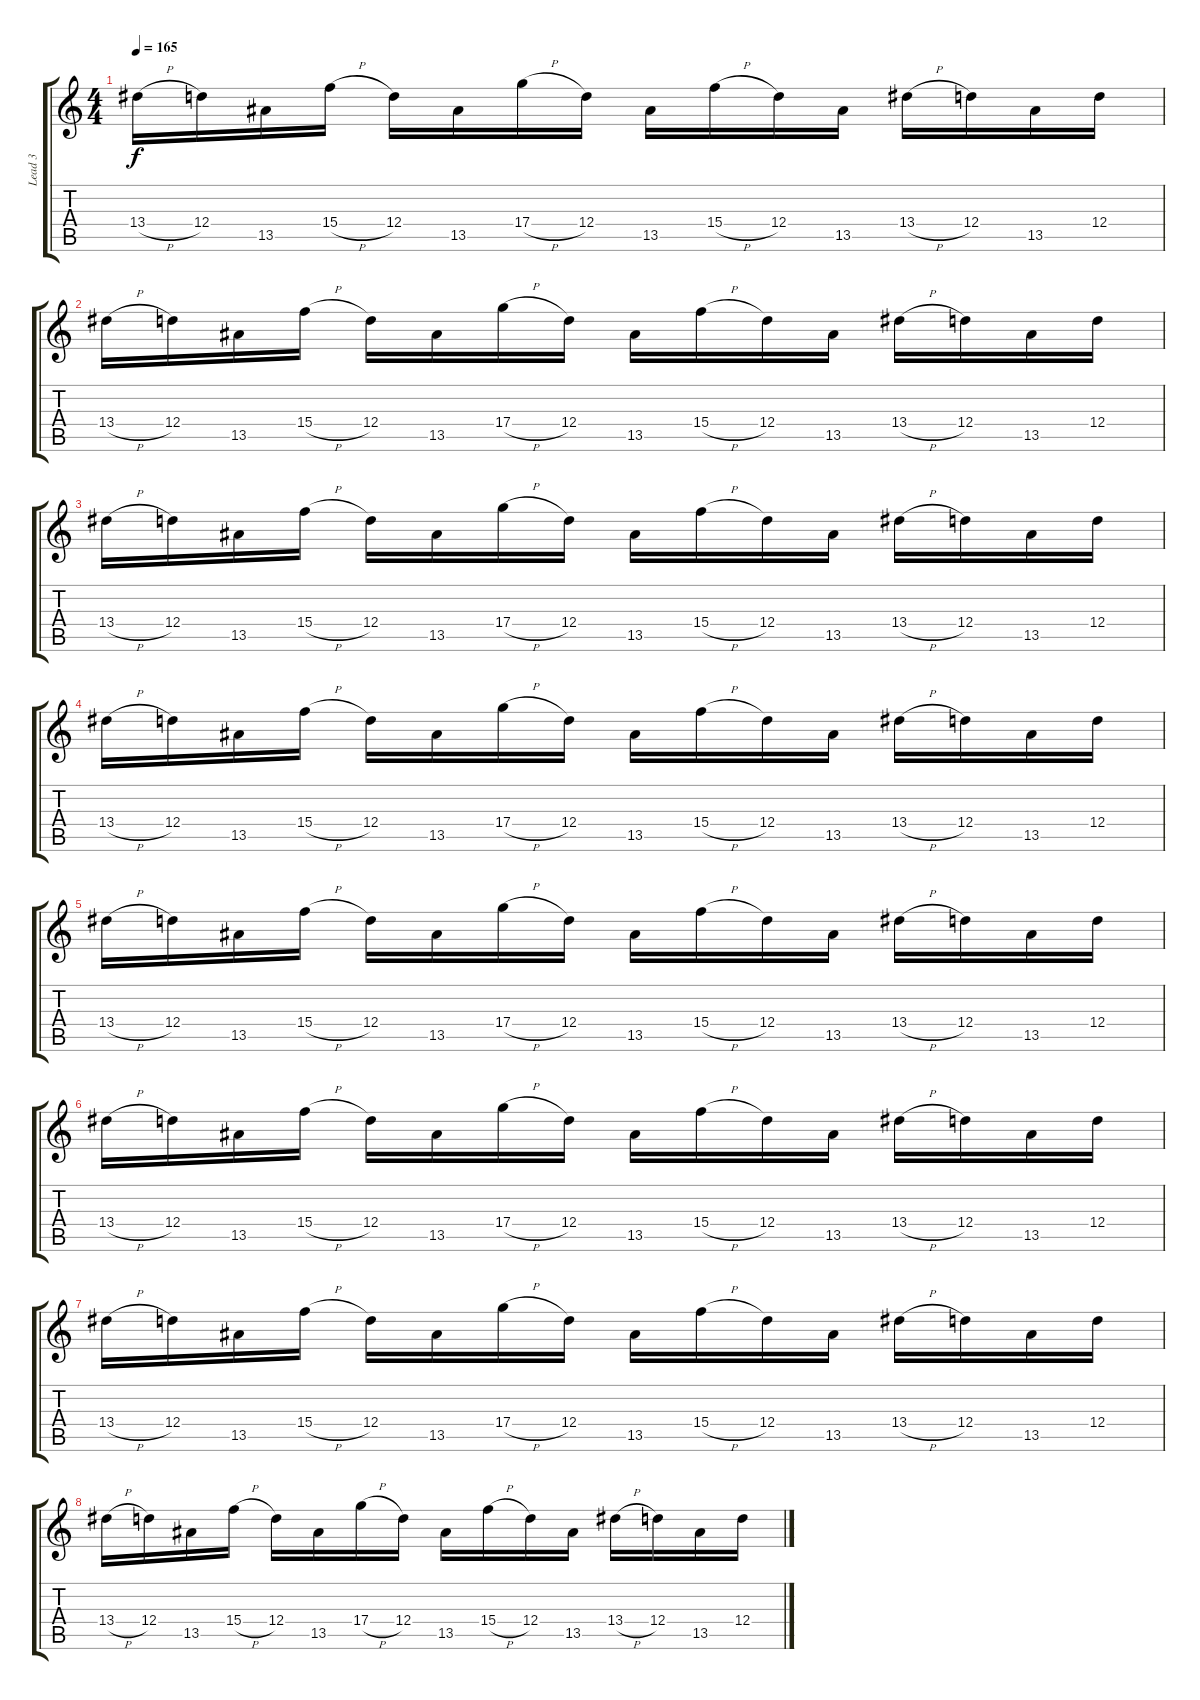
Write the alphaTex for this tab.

\track ("Lead 3" "Lead 3") {instrument distortionguitar}
\staff {score tabs}
\tuning (E4 B3 G3 D3 A2 E2) {hide}
\ts (4 4)
\tempo 165
\clef g2
\ks c
13.4{h}.16{dy f} 12.4.16 13.5.16 15.4{h}.16 12.4.16 13.5.16 17.4{h}.16 12.4.16 13.5.16 15.4{h}.16 12.4.16 13.5.16 13.4{h}.16 12.4.16 13.5.16 12.4.16 |
13.4{h}.16 12.4.16 13.5.16 15.4{h}.16 12.4.16 13.5.16 17.4{h}.16 12.4.16 13.5.16 15.4{h}.16 12.4.16 13.5.16 13.4{h}.16 12.4.16 13.5.16 12.4.16 |
13.4{h}.16 12.4.16 13.5.16 15.4{h}.16 12.4.16 13.5.16 17.4{h}.16 12.4.16 13.5.16 15.4{h}.16 12.4.16 13.5.16 13.4{h}.16 12.4.16 13.5.16 12.4.16 |
13.4{h}.16 12.4.16 13.5.16 15.4{h}.16 12.4.16 13.5.16 17.4{h}.16 12.4.16 13.5.16 15.4{h}.16 12.4.16 13.5.16 13.4{h}.16 12.4.16 13.5.16 12.4.16 |
13.4{h}.16 12.4.16 13.5.16 15.4{h}.16 12.4.16 13.5.16 17.4{h}.16 12.4.16 13.5.16 15.4{h}.16 12.4.16 13.5.16 13.4{h}.16 12.4.16 13.5.16 12.4.16 |
13.4{h}.16 12.4.16 13.5.16 15.4{h}.16 12.4.16 13.5.16 17.4{h}.16 12.4.16 13.5.16 15.4{h}.16 12.4.16 13.5.16 13.4{h}.16 12.4.16 13.5.16 12.4.16 |
13.4{h}.16 12.4.16 13.5.16 15.4{h}.16 12.4.16 13.5.16 17.4{h}.16 12.4.16 13.5.16 15.4{h}.16 12.4.16 13.5.16 13.4{h}.16 12.4.16 13.5.16 12.4.16 |
13.4{h}.16 12.4.16 13.5.16 15.4{h}.16 12.4.16 13.5.16 17.4{h}.16 12.4.16 13.5.16 15.4{h}.16 12.4.16 13.5.16 13.4{h}.16 12.4.16 13.5.16 12.4.16
